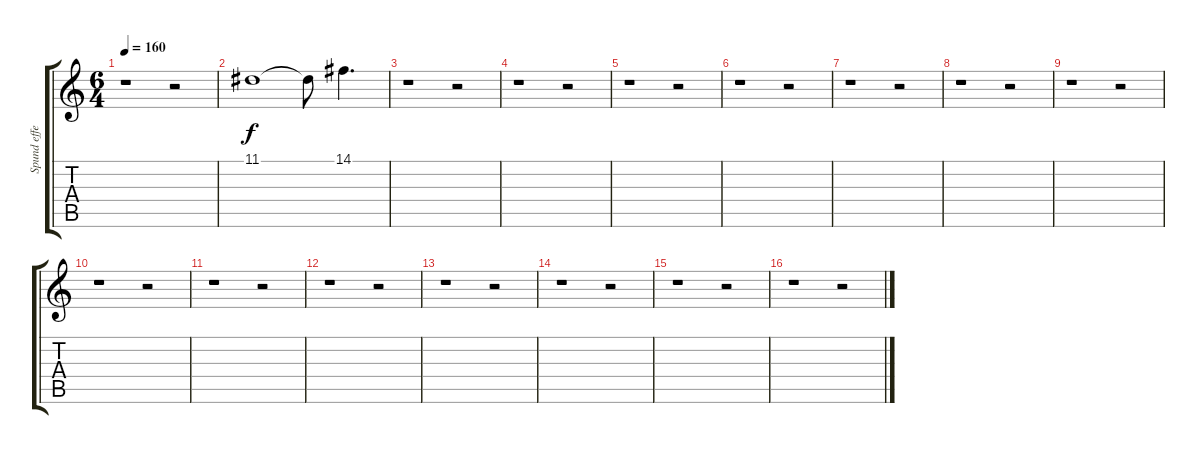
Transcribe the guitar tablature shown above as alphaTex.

\track ("Spund effects" "Spund effe") {instrument whistle}
\staff {score tabs}
\tuning (E4 B3 G3 D3 A2 E2) {hide}
\ts (6 4)
\tempo 160
\clef g2
\ks c
r.1{dy f} r.2 |
11.1.1{instrument whistle} 11.1{t}.8 14.1.4{d} |
r.1 r.2 |
r.1 r.2 |
r.1 r.2 |
r.1 r.2 |
r.1 r.2 |
r.1 r.2 |
r.1 r.2 |
r.1 r.2 |
r.1 r.2 |
r.1 r.2 |
r.1 r.2 |
r.1 r.2 |
r.1 r.2 |
r.1 r.2
